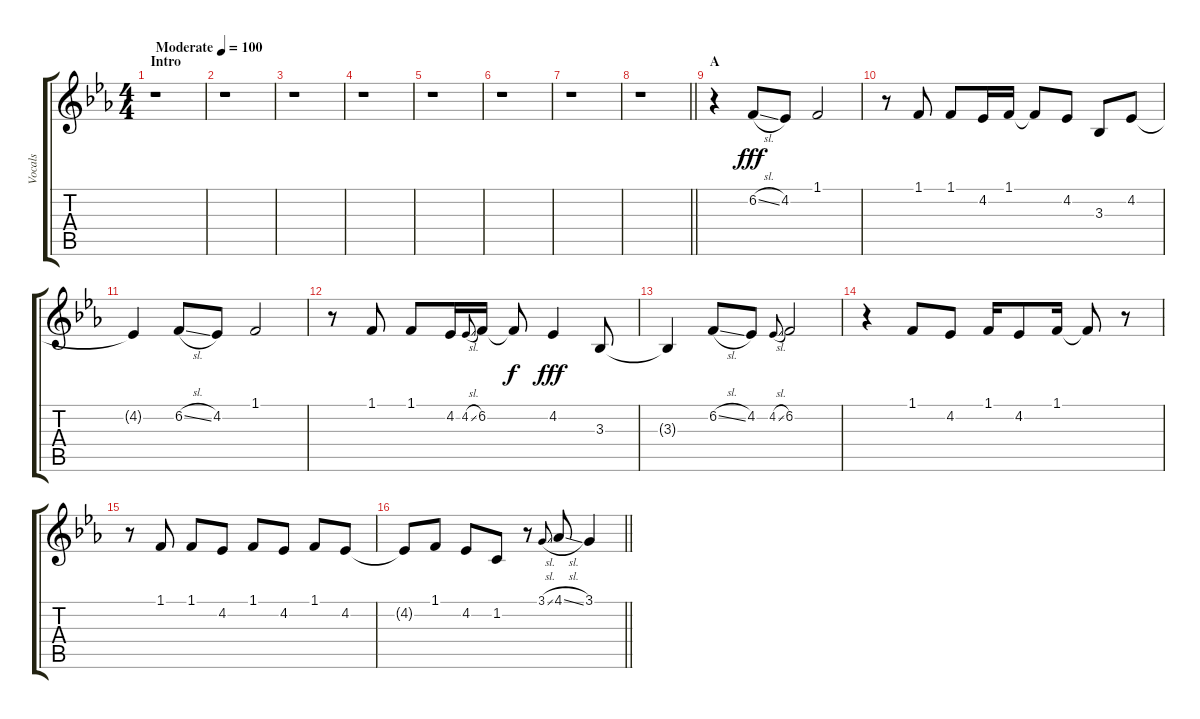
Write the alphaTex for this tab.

\track ("Vocals" "Vocals") {instrument voiceoohs}
\staff {score tabs}
\tuning (E4 B3 G3 D3 A2 E2) {hide}
\ts (4 4)
\section ("" "Intro")
\tempo (100 "Moderate")
\clef g2
\ks eb
r.1{dy fff instrument voiceoohs} |
r.1 |
r.1 |
r.1 |
r.1 |
r.1 |
r.1 |
\barLineRight lightlight
r.1 |
\section ("" "A")
r.4 6.2{sl}.8 4.2.8 1.1.2 |
r.8 1.1.8 1.1.8 4.2.16 1.1.16 1.1{t}.8 4.2.8 3.3.8 4.2.8 |
4.2{t}.4 6.2{sl}.8 4.2.8 1.1.2 |
r.8 1.1.8 1.1.8 4.2.16 4.2{sl}.8{gr onbeat} 6.2.16 6.2{t}.8{dy f} 4.2.4{dy fff} 3.3.8 |
3.3{t}.4 6.2{sl}.8 4.2.8 4.2{sl}.8{gr onbeat} 6.2.2 |
r.4 1.1.8 4.2.8 1.1.16 4.2.8 1.1.16 1.1{t}.8 r.8 |
r.8 1.1.8 1.1.8 4.2.8 1.1.8 4.2.8 1.1.8 4.2.8 |
\barLineRight lightlight
4.2{t}.8 1.1.8 4.2.8 1.2.8 r.8 3.1{sl}.8{gr onbeat} 4.1{sl}.8 3.1.4
